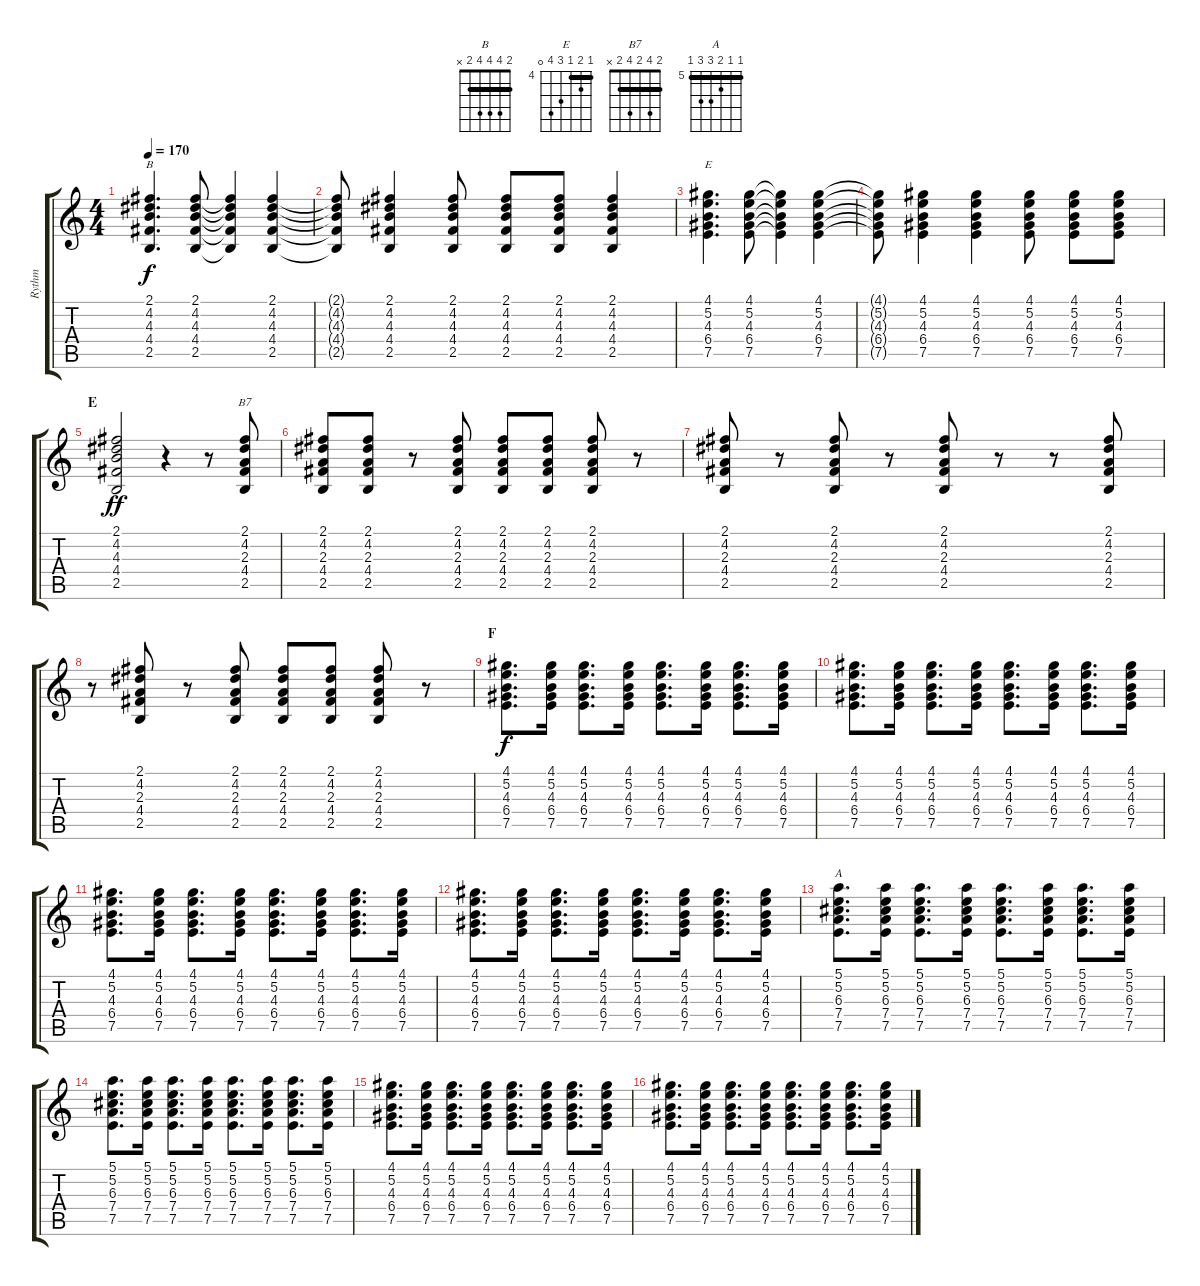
\track ("Rythm" "Rythm") {instrument acousticguitarsteel}
\staff {score tabs}
\tuning (E4 B3 G3 D3 A2 E2) {hide}
\chord ("B" 2 4 4 4 2 x) {barre 2}
\chord ("E" 4 5 4 6 7 0) {firstfret 4 barre 4}
\chord ("B7" 2 4 2 4 2 x) {barre 2}
\chord ("A" 5 5 6 7 7 5) {firstfret 5 barre 5}
\ts (4 4)
\tempo 170
\clef g2
\ks c
(2.1 4.2 4.3 4.4 2.5).4{d ch "B" dy f} (2.1 4.2 4.3 4.4 2.5).8 (2.1{t} 4.2{t} 4.3{t} 4.4{t} 2.5{t}).4 (2.1 4.2 4.3 4.4 2.5).4 |
(2.1{t} 4.2{t} 4.3{t} 4.4{t} 2.5{t}).8 (2.1 4.2 4.3 4.4 2.5).4 (2.1 4.2 4.3 4.4 2.5).8 (2.1 4.2 4.3 4.4 2.5).8 (2.1 4.2 4.3 4.4 2.5).8 (2.1 4.2 4.3 4.4 2.5).4 |
(4.1 5.2 4.3 6.4 7.5).4{d ch "E"} (4.1 5.2 4.3 6.4 7.5).8 (4.1{t} 5.2{t} 4.3{t} 6.4{t} 7.5{t}).4 (4.1 5.2 4.3 6.4 7.5).4 |
(4.1{t} 5.2{t} 4.3{t} 6.4{t} 7.5{t}).8 (4.1 5.2 4.3 6.4 7.5).4 (4.1 5.2 4.3 6.4 7.5).4 (4.1 5.2 4.3 6.4 7.5).8 (4.1 5.2 4.3 6.4 7.5).8 (4.1 5.2 4.3 6.4 7.5).8 |
\section ("" "E")
(2.1 4.2 4.3 4.4 2.5).2{dy ff} r.4 r.8 (2.1 4.2 2.3 4.4 2.5).8{ch "B7"} |
(2.1 4.2 2.3 4.4 2.5).8 (2.1 4.2 2.3 4.4 2.5).8 r.8 (2.1 4.2 2.3 4.4 2.5).8 (2.1 4.2 2.3 4.4 2.5).8 (2.1 4.2 2.3 4.4 2.5).8 (2.1 4.2 2.3 4.4 2.5).8 r.8 |
(2.1 4.2 2.3 4.4 2.5).8 r.8 (2.1 4.2 2.3 4.4 2.5).8 r.8 (2.1 4.2 2.3 4.4 2.5).8 r.8 r.8 (2.1 4.2 2.3 4.4 2.5).8 |
r.8 (2.1 4.2 2.3 4.4 2.5).8 r.8 (2.1 4.2 2.3 4.4 2.5).8 (2.1 4.2 2.3 4.4 2.5).8 (2.1 4.2 2.3 4.4 2.5).8 (2.1 4.2 2.3 4.4 2.5).8 r.8 |
\section ("" "F")
(4.1 5.2 4.3 6.4 7.5).8{d dy f} (4.1 5.2 4.3 6.4 7.5).16 (4.1 5.2 4.3 6.4 7.5).8{d} (4.1 5.2 4.3 6.4 7.5).16 (4.1 5.2 4.3 6.4 7.5).8{d} (4.1 5.2 4.3 6.4 7.5).16 (4.1 5.2 4.3 6.4 7.5).8{d} (4.1 5.2 4.3 6.4 7.5).16 |
(4.1 5.2 4.3 6.4 7.5).8{d} (4.1 5.2 4.3 6.4 7.5).16 (4.1 5.2 4.3 6.4 7.5).8{d} (4.1 5.2 4.3 6.4 7.5).16 (4.1 5.2 4.3 6.4 7.5).8{d} (4.1 5.2 4.3 6.4 7.5).16 (4.1 5.2 4.3 6.4 7.5).8{d} (4.1 5.2 4.3 6.4 7.5).16 |
(4.1 5.2 4.3 6.4 7.5).8{d} (4.1 5.2 4.3 6.4 7.5).16 (4.1 5.2 4.3 6.4 7.5).8{d} (4.1 5.2 4.3 6.4 7.5).16 (4.1 5.2 4.3 6.4 7.5).8{d} (4.1 5.2 4.3 6.4 7.5).16 (4.1 5.2 4.3 6.4 7.5).8{d} (4.1 5.2 4.3 6.4 7.5).16 |
(4.1 5.2 4.3 6.4 7.5).8{d} (4.1 5.2 4.3 6.4 7.5).16 (4.1 5.2 4.3 6.4 7.5).8{d} (4.1 5.2 4.3 6.4 7.5).16 (4.1 5.2 4.3 6.4 7.5).8{d} (4.1 5.2 4.3 6.4 7.5).16 (4.1 5.2 4.3 6.4 7.5).8{d} (4.1 5.2 4.3 6.4 7.5).16 |
(5.1 5.2 6.3 7.4 7.5).8{d ch "A"} (5.1 5.2 6.3 7.4 7.5).16 (5.1 5.2 6.3 7.4 7.5).8{d} (5.1 5.2 6.3 7.4 7.5).16 (5.1 5.2 6.3 7.4 7.5).8{d} (5.1 5.2 6.3 7.4 7.5).16 (5.1 5.2 6.3 7.4 7.5).8{d} (5.1 5.2 6.3 7.4 7.5).16 |
(5.1 5.2 6.3 7.4 7.5).8{d} (5.1 5.2 6.3 7.4 7.5).16 (5.1 5.2 6.3 7.4 7.5).8{d} (5.1 5.2 6.3 7.4 7.5).16 (5.1 5.2 6.3 7.4 7.5).8{d} (5.1 5.2 6.3 7.4 7.5).16 (5.1 5.2 6.3 7.4 7.5).8{d} (5.1 5.2 6.3 7.4 7.5).16 |
(4.1 5.2 4.3 6.4 7.5).8{d} (4.1 5.2 4.3 6.4 7.5).16 (4.1 5.2 4.3 6.4 7.5).8{d} (4.1 5.2 4.3 6.4 7.5).16 (4.1 5.2 4.3 6.4 7.5).8{d} (4.1 5.2 4.3 6.4 7.5).16 (4.1 5.2 4.3 6.4 7.5).8{d} (4.1 5.2 4.3 6.4 7.5).16 |
(4.1 5.2 4.3 6.4 7.5).8{d} (4.1 5.2 4.3 6.4 7.5).16 (4.1 5.2 4.3 6.4 7.5).8{d} (4.1 5.2 4.3 6.4 7.5).16 (4.1 5.2 4.3 6.4 7.5).8{d} (4.1 5.2 4.3 6.4 7.5).16 (4.1 5.2 4.3 6.4 7.5).8{d} (4.1 5.2 4.3 6.4 7.5).16
